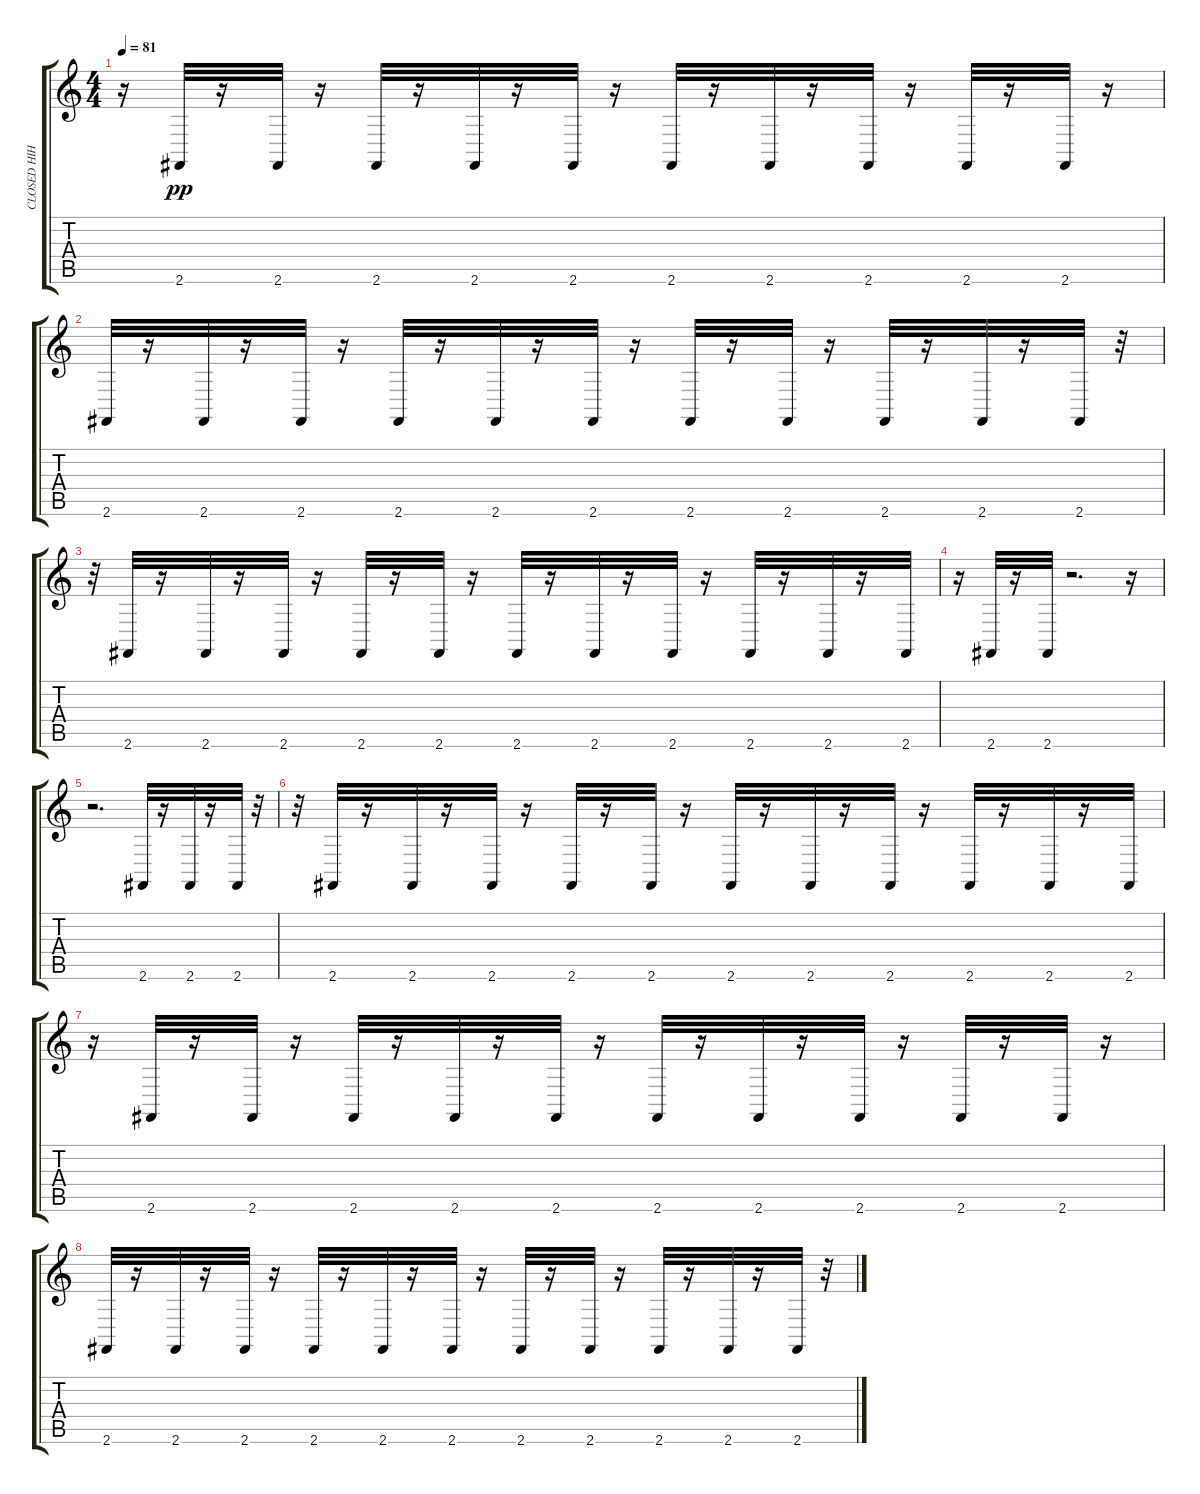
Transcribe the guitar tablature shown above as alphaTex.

\track ("CLOSED HIHAT." "CLOSED HIH") {instrument acousticgrandpiano}
\staff {score tabs}
\tuning (E4 B3 G3 D3 A2 E2) {hide}
\ts (4 4)
\tempo 81
\clef g2
\ks c
r.16{dy pp} 2.6.32 r.16 2.6.32 r.16 2.6.32 r.16 2.6.32 r.16 2.6.32 r.16 2.6.32 r.16 2.6.32 r.16 2.6.32 r.16 2.6.32 r.16 2.6.32 r.16 |
2.6.32 r.16 2.6.32 r.16 2.6.32 r.16 2.6.32 r.16 2.6.32 r.16 2.6.32 r.16 2.6.32 r.16 2.6.32 r.16 2.6.32 r.16 2.6.32 r.16 2.6.32 r.32 |
r.32 2.6.32 r.16 2.6.32 r.16 2.6.32 r.16 2.6.32 r.16 2.6.32 r.16 2.6.32 r.16 2.6.32 r.16 2.6.32 r.16 2.6.32 r.16 2.6.32 r.16 2.6.32 |
r.16 2.6.32 r.16 2.6.32 r.2{d} r.16 |
r.2{d} 2.6.32 r.16 2.6.32 r.16 2.6.32 r.32 |
r.32 2.6.32 r.16 2.6.32 r.16 2.6.32 r.16 2.6.32 r.16 2.6.32 r.16 2.6.32 r.16 2.6.32 r.16 2.6.32 r.16 2.6.32 r.16 2.6.32 r.16 2.6.32 |
r.16 2.6.32 r.16 2.6.32 r.16 2.6.32 r.16 2.6.32 r.16 2.6.32 r.16 2.6.32 r.16 2.6.32 r.16 2.6.32 r.16 2.6.32 r.16 2.6.32 r.16 |
2.6.32 r.16 2.6.32 r.16 2.6.32 r.16 2.6.32 r.16 2.6.32 r.16 2.6.32 r.16 2.6.32 r.16 2.6.32 r.16 2.6.32 r.16 2.6.32 r.16 2.6.32 r.32
